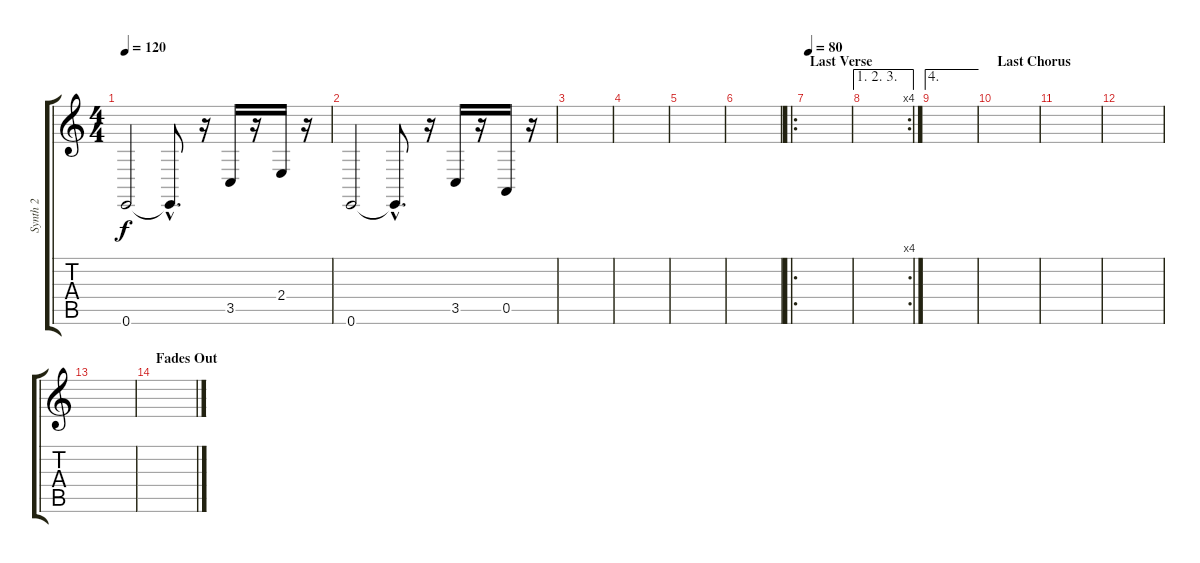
\track ("Synth 2" "Synth 2") {instrument fx7echoes}
\staff {score tabs}
\tuning (E4 B3 G3 D3 A2 E2) {hide}
\ts (4 4)
\tempo 120
\clef g2
\ks c
0.6.2{dy f} 0.6{hac t}.8{d} r.16 3.5.16 r.16 2.4.16 r.16 |
0.6.2 0.6{hac t}.8{d} r.16 3.5.16 r.16 0.5.16 r.16 |
|
|
|
|
\ro
\section ("" "Last Verse")
\tempo 80
|
\ae (1 2 3)
\rc 4
|
\ae 4
|
\section ("" "Last Chorus")
|
|
|
|
\section ("" "Fades Out")
